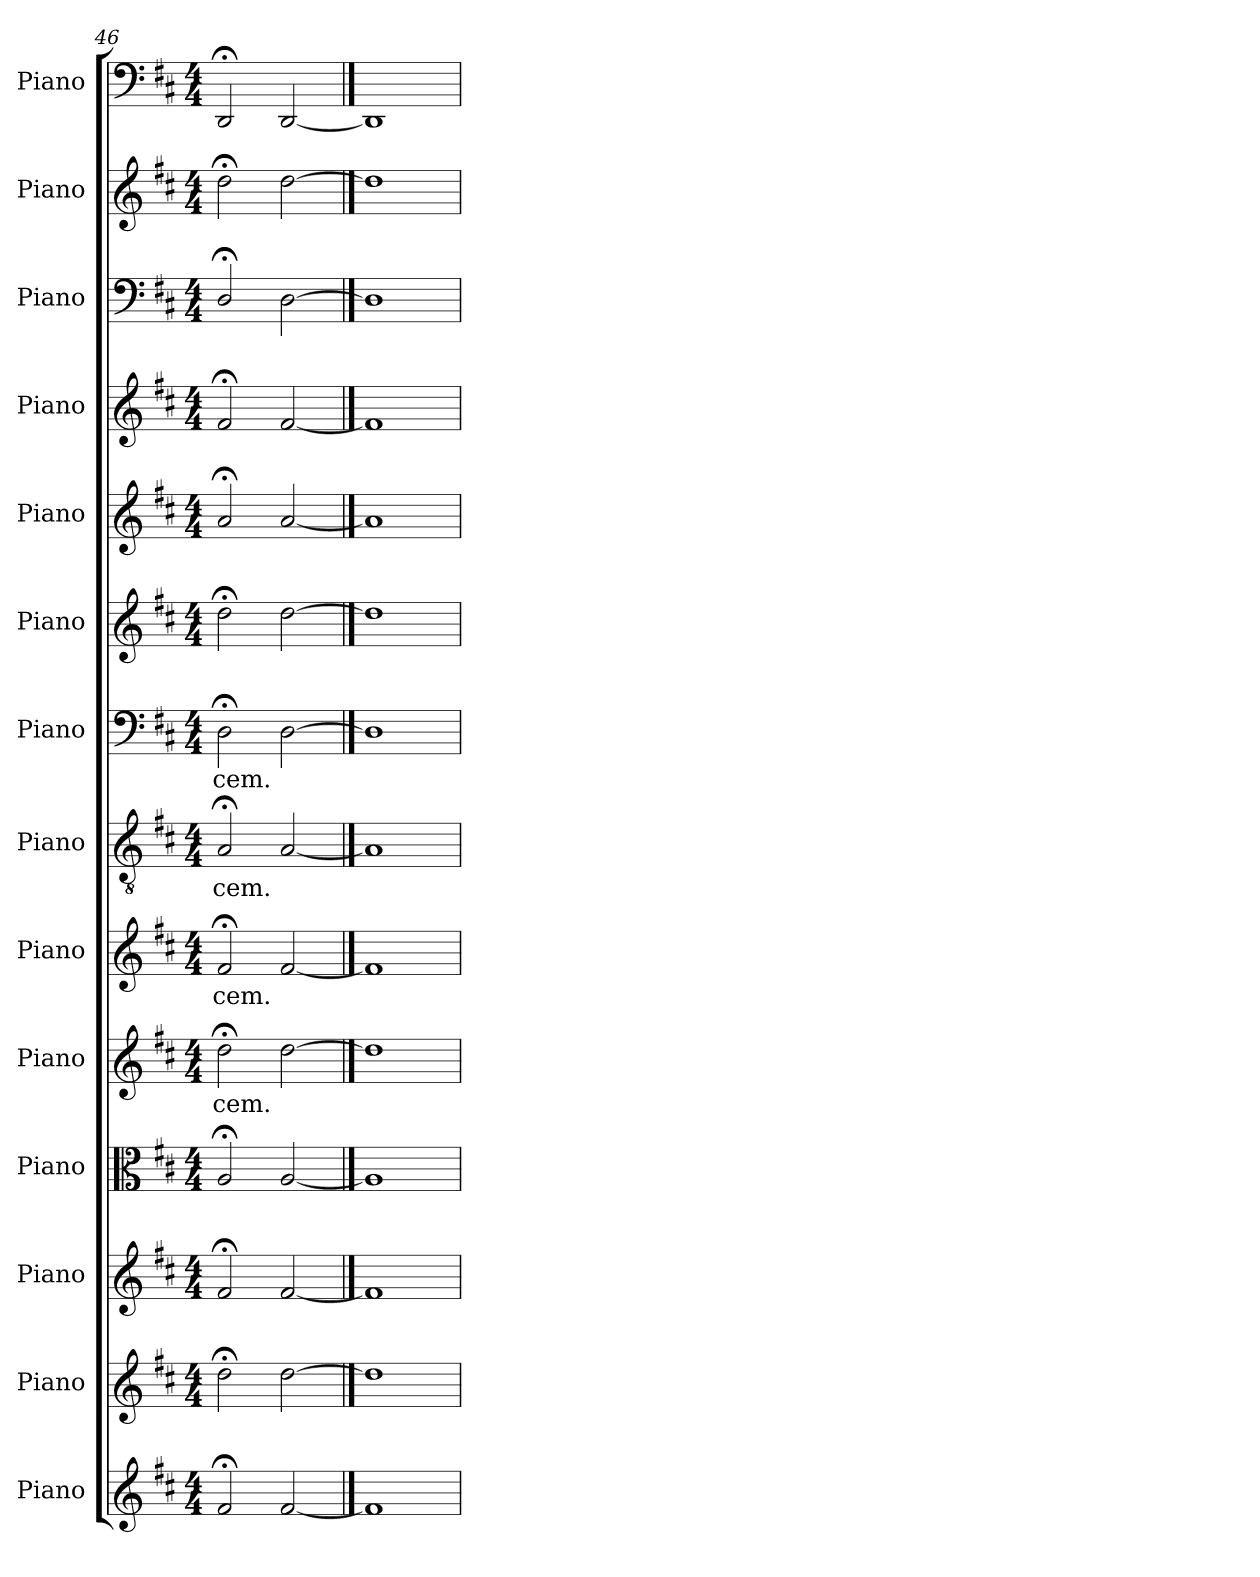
**kern	**kern	**kern	**kern	**kern	**text	**kern	**text	**kern	**text	**kern	**text	**kern	**kern	**kern	**kern	**kern	**kern
*part14	*part13	*part12	*part11	*part10	*part10	*part9	*part9	*part8	*part8	*part7	*part7	*part6	*part5	*part4	*part3	*part2	*part1
*staff14	*staff13	*staff12	*staff11	*staff10	*staff10	*staff9	*staff9	*staff8	*staff8	*staff7	*staff7	*staff6	*staff5	*staff4	*staff3	*staff2	*staff1
*I"Piano	*I"Piano	*I"Piano	*I"Piano	*I"Piano	*	*I"Piano	*	*I"Piano	*	*I"Piano	*	*I"Piano	*I"Piano	*I"Piano	*I"Piano	*I"Piano	*I"Piano
*I'Pno	*I'Pno	*I'Pno	*I'Pno	*I'Pno	*	*I'Pno	*	*I'Pno	*	*I'Pno	*	*I'Pno	*I'Pno	*I'Pno	*I'Pno	*I'Pno	*I'Pno
*clefG2	*clefG2	*clefG2	*clefC3	*clefG2	*	*clefG2	*	*clefGv2	*	*clefF4	*	*clefG2	*clefG2	*clefG2	*clefF4	*clefG2	*clefF4
*k[f#c#]	*k[f#c#]	*k[f#c#]	*k[f#c#]	*k[f#c#]	*	*k[f#c#]	*	*k[f#c#]	*	*k[f#c#]	*	*k[f#c#]	*k[f#c#]	*k[f#c#]	*k[f#c#]	*k[f#c#]	*k[f#c#]
*D:	*D:	*D:	*D:	*D:	*	*D:	*	*D:	*	*D:	*	*D:	*D:	*D:	*D:	*D:	*D:
*M4/4	*M4/4	*M4/4	*M4/4	*M4/4	*	*M4/4	*	*M4/4	*	*M4/4	*	*M4/4	*M4/4	*M4/4	*M4/4	*M4/4	*M4/4
=46	=46	=46	=46	=46	=46	=46	=46	=46	=46	=46	=46	=46	=46	=46	=46	=46	=46
!	!	!	!	!	!LO:LY:b	!	!LO:LY:b	!	!LO:LY:b	!	!LO:LY:b	!	!	!	!	!	!
2f#;/	2dd;\	2f#;/	2A;/	2dd;\	-cem.	2f#;/	-cem.	2A;/	-cem.	2D;\	-cem.	2dd;\	2a;/	2f#;/	2D;/	2dd;\	2DD;/
[2f#	[2dd	[2f#	[2A	[2dd	.	[2f#	.	[2A	.	[2D	.	[2dd	[2a	[2f#	[2D	[2dd	[2DD
==47	==47	==47	==47	==47	==47	==47	==47	==47	==47	==47	==47	==47	==47	==47	==47	==47	==47
1f#]	1dd]	1f#]	1A]	1dd]	.	1f#]	.	1A]	.	1D]	.	1dd]	1a]	1f#]	1D]	1dd]	1DD]
=	=	=	=	=	=	=	=	=	=	=	=	=	=	=	=	=	=
*-	*-	*-	*-	*-	*-	*-	*-	*-	*-	*-	*-	*-	*-	*-	*-	*-	*-
